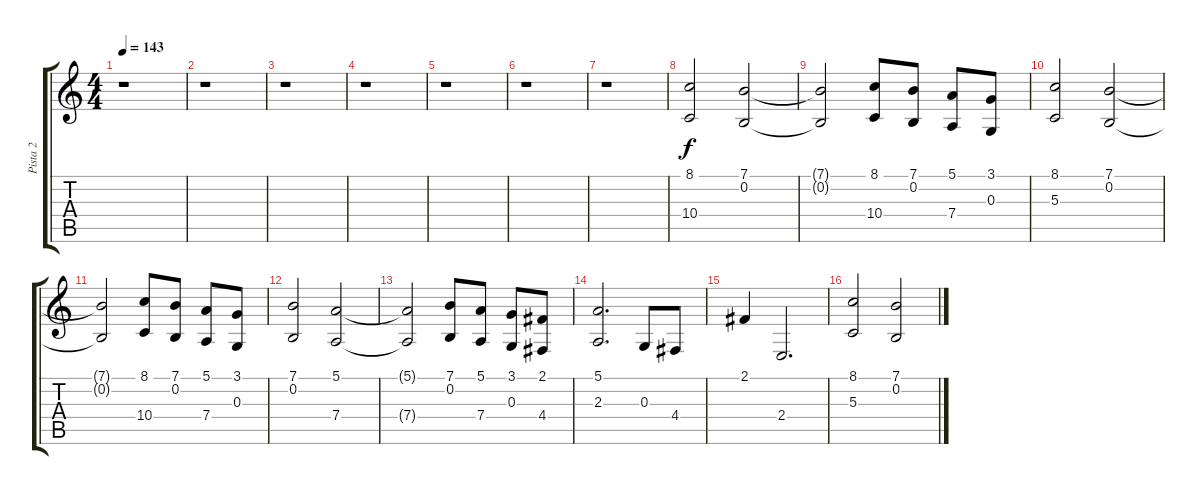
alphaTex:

\track ("Pista 2" "Pista 2") {instrument violin}
\staff {score tabs}
\tuning (E4 B3 G3 D3 A2 E2) {hide}
\ts (4 4)
\tempo 143
\clef g2
\ks c
r.1{dy f} |
r.1 |
r.1 |
r.1 |
r.1 |
r.1 |
r.1 |
(8.1 10.4).2 (7.1 0.2).2 |
(7.1{t} 0.2{t}).2 (8.1 10.4).8 (7.1 0.2).8 (5.1 7.4).8 (3.1 0.3).8 |
(8.1 5.3).2 (7.1 0.2).2 |
(7.1{t} 0.2{t}).2 (8.1 10.4).8 (7.1 0.2).8 (5.1 7.4).8 (3.1 0.3).8 |
(7.1 0.2).2 (5.1 7.4).2 |
(5.1{t} 7.4{t}).2 (7.1 0.2).8 (5.1 7.4).8 (3.1 0.3).8 (2.1 4.4).8 |
(5.1 2.3).2{d} 0.3.8 4.4.8 |
2.1.4 2.4.2{d} |
(8.1 5.3).2 (7.1 0.2).2
